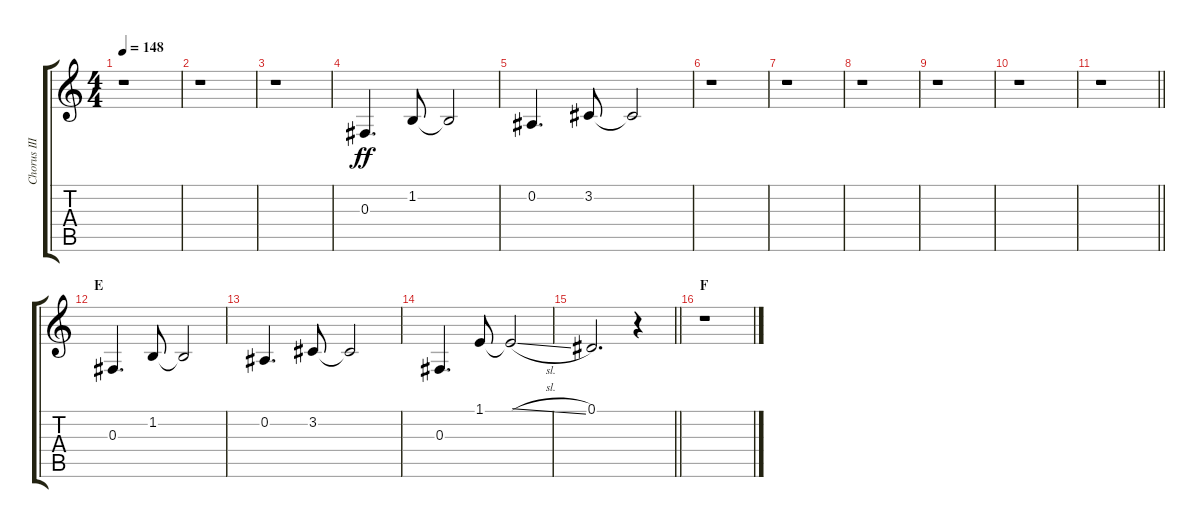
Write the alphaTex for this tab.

\track ("Chorus III" "Chorus III") {instrument voiceoohs}
\staff {score tabs}
\tuning (Eb4 Bb3 Gb3 Db3 Ab2 Eb2) {hide}
\ts (4 4)
\tempo 148
\clef g2
\ks c
r.1{dy ff} |
r.1 |
r.1 |
0.3.4{d} 1.2.8 1.2{t}.2 |
0.2.4{d} 3.2.8 3.2{t}.2 |
r.1 |
r.1 |
r.1 |
r.1 |
r.1 |
\barLineRight lightlight
r.1 |
\section ("" "E")
0.3.4{d} 1.2.8 1.2{t}.2 |
0.2.4{d} 3.2.8 3.2{t}.2 |
0.3.4{d} 1.1.8 1.1{sl t}.2 |
\barLineRight lightlight
0.1.2{d} r.4 |
\section ("" "F")
r.1
